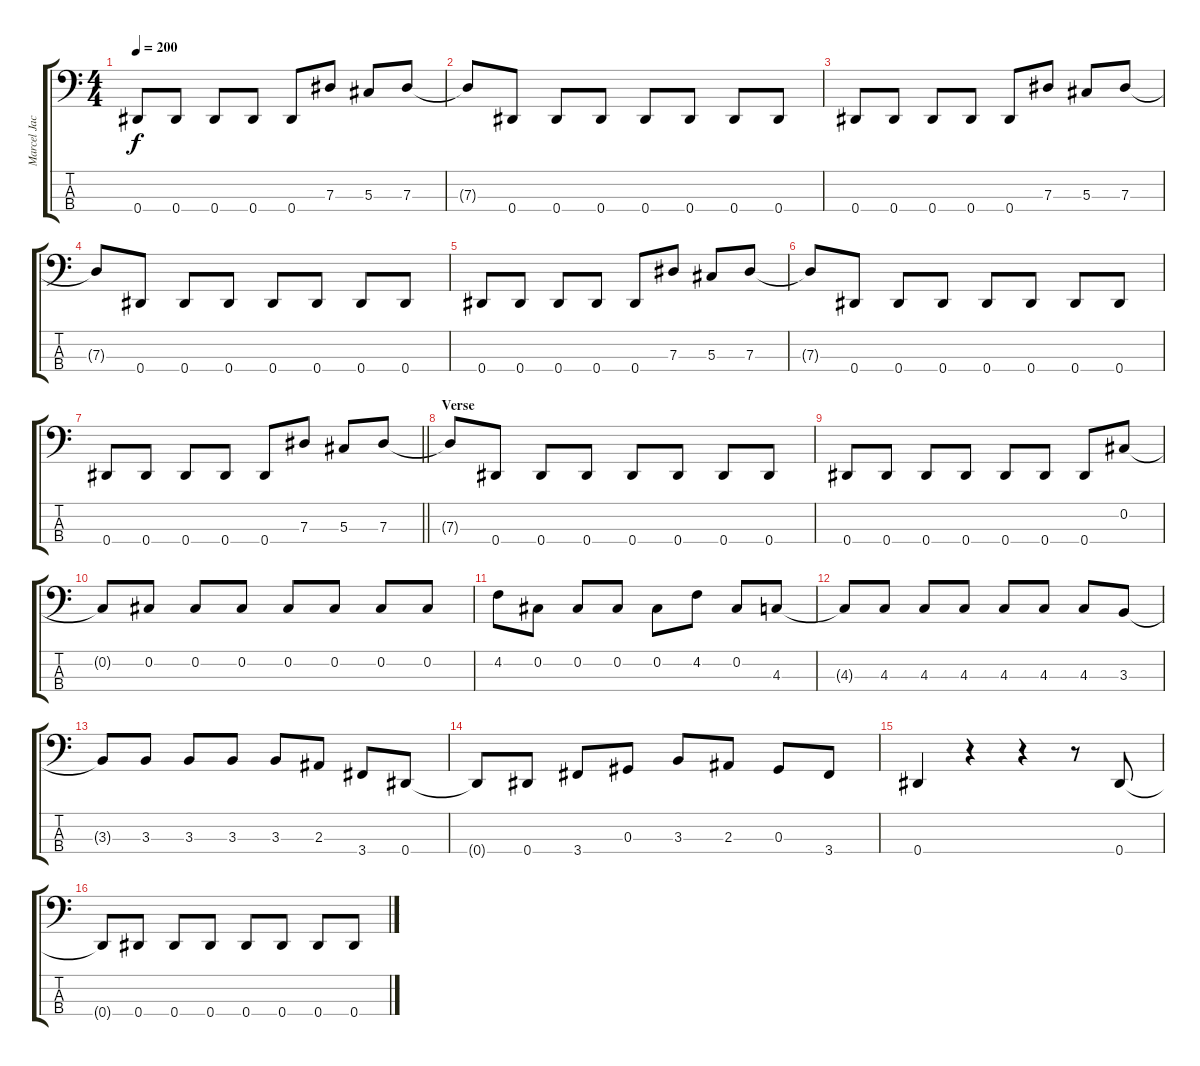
\track ("Marcel Jacob" "Marcel Jac") {instrument electricbasspick}
\staff {score tabs}
\tuning (Gb2 Db2 Ab1 Eb1) {hide}
\ts (4 4)
\tempo 200
\clef f4
\ks c
0.4.8{dy f} 0.4.8 0.4.8 0.4.8 0.4.8 7.3.8 5.3.8 7.3.8 |
7.3{t}.8 0.4.8 0.4.8 0.4.8 0.4.8 0.4.8 0.4.8 0.4.8 |
0.4.8 0.4.8 0.4.8 0.4.8 0.4.8 7.3.8 5.3.8 7.3.8 |
7.3{t}.8 0.4.8 0.4.8 0.4.8 0.4.8 0.4.8 0.4.8 0.4.8 |
0.4.8 0.4.8 0.4.8 0.4.8 0.4.8 7.3.8 5.3.8 7.3.8 |
7.3{t}.8 0.4.8 0.4.8 0.4.8 0.4.8 0.4.8 0.4.8 0.4.8 |
\barLineRight lightlight
0.4.8 0.4.8 0.4.8 0.4.8 0.4.8 7.3.8 5.3.8 7.3.8 |
\section ("" "Verse")
7.3{t}.8 0.4.8 0.4.8 0.4.8 0.4.8 0.4.8 0.4.8 0.4.8 |
0.4.8 0.4.8 0.4.8 0.4.8 0.4.8 0.4.8 0.4.8 0.2.8 |
0.2{t}.8 0.2.8 0.2.8 0.2.8 0.2.8 0.2.8 0.2.8 0.2.8 |
4.2.8 0.2.8 0.2.8 0.2.8 0.2.8 4.2.8 0.2.8 4.3.8 |
4.3{t}.8 4.3.8 4.3.8 4.3.8 4.3.8 4.3.8 4.3.8 3.3.8 |
3.3{t}.8 3.3.8 3.3.8 3.3.8 3.3.8 2.3.8 3.4.8 0.4.8 |
0.4{t}.8 0.4.8 3.4.8 0.3.8 3.3.8 2.3.8 0.3.8 3.4.8 |
0.4.4 r.4 r.4 r.8 0.4.8 |
0.4{t}.8 0.4.8 0.4.8 0.4.8 0.4.8 0.4.8 0.4.8 0.4.8
